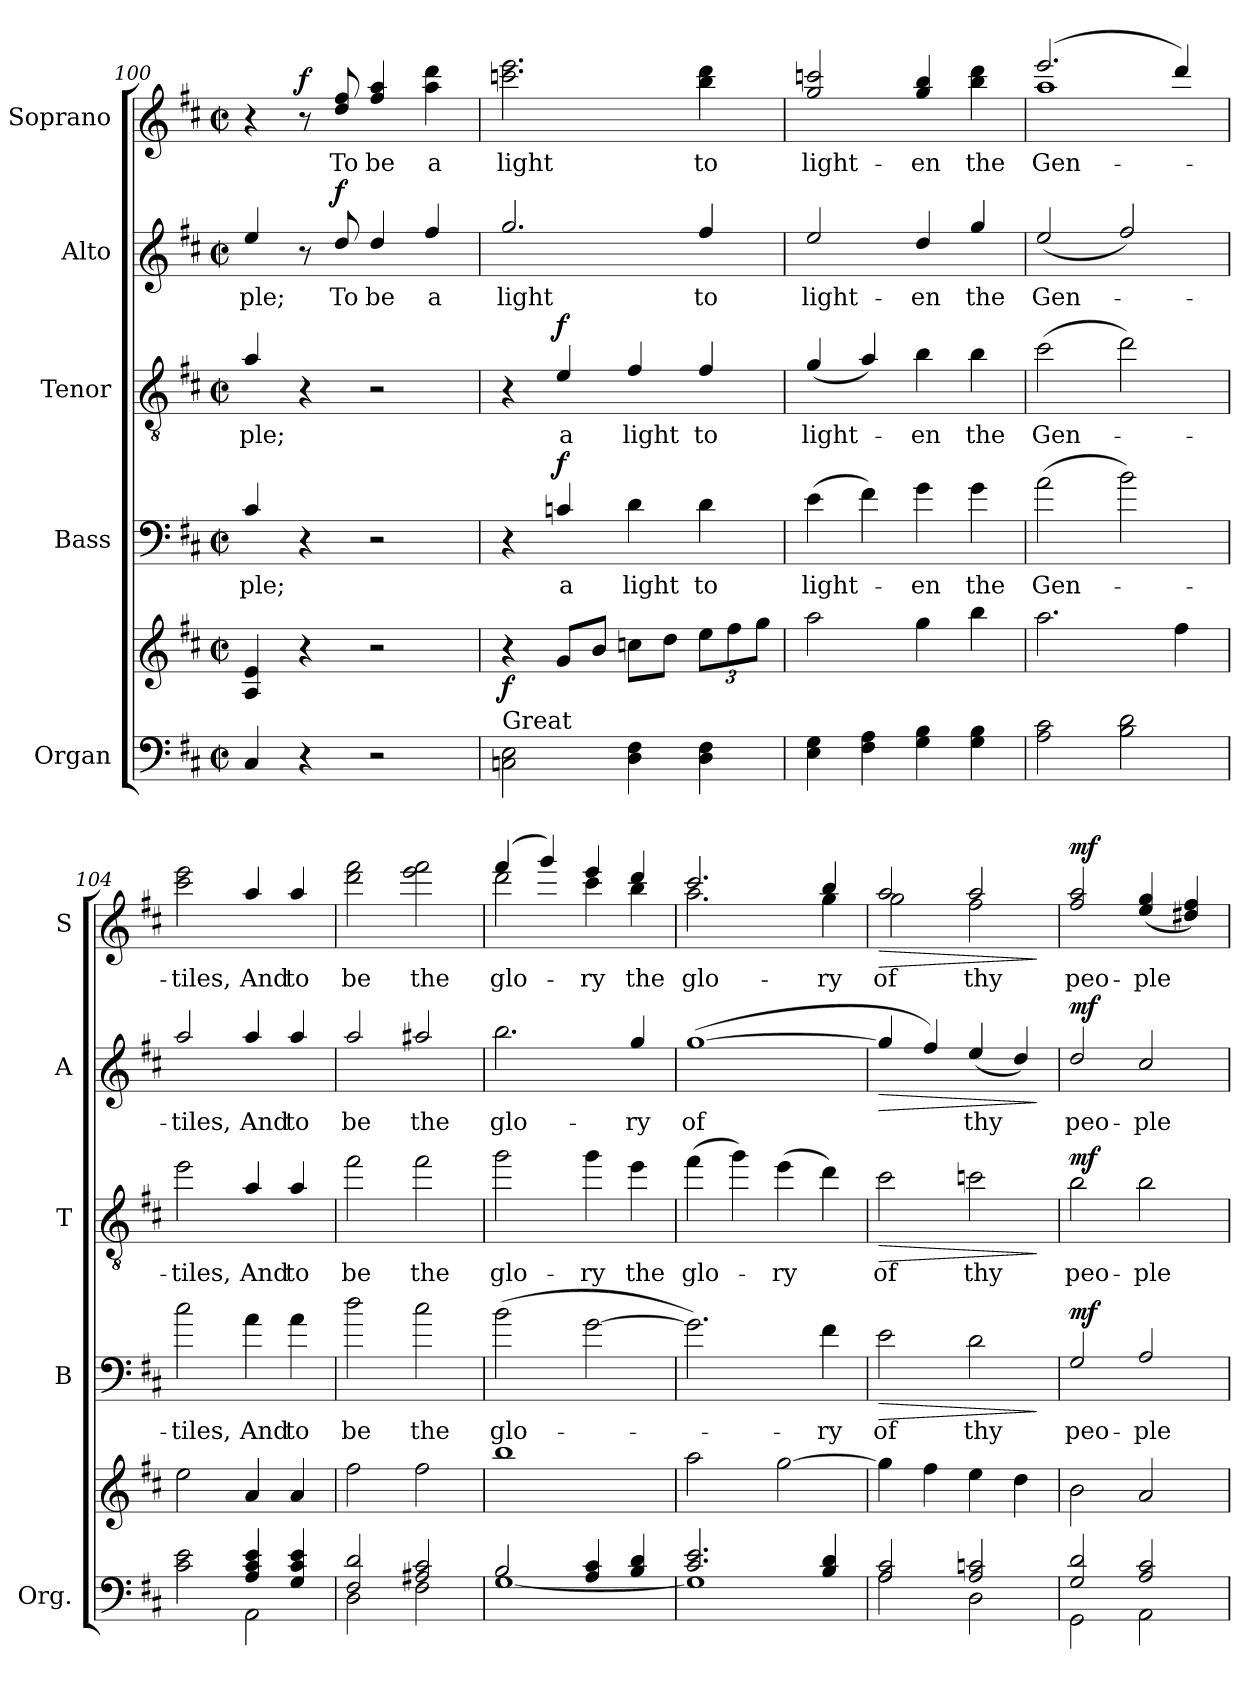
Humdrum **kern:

**kern	**kern	**dynam	**kern	**text	**dynam	**kern	**text	**dynam	**kern	**text	**dynam	**kern	**text	**dynam
*part5	*part5	*part5	*part4	*part4	*part4	*part3	*part3	*part3	*part2	*part2	*part2	*part1	*part1	*part1
*staff6	*staff5	*staff5/6	*staff4	*staff4	*staff4	*staff3	*staff3	*staff3	*staff2	*staff2	*staff2	*staff1	*staff1	*staff1
*I"Organ	*	*	*I"Bass	*	*	*I"Tenor	*	*	*I"Alto	*	*	*I"Soprano	*	*
*I'Org.	*	*	*I'B	*	*	*I'T	*	*	*I'A	*	*	*I'S	*	*
*clefF4	*clefG2	*	*clefF4	*	*	*clefGv2	*	*	*clefG2	*	*	*clefG2	*	*
*	*	*	*ITrd7c12	*	*	*ITrd7c12	*	*	*ITrd7c12	*	*	*ITrd7c12	*	*
*k[f#c#]	*k[f#c#]	*	*k[f#c#]	*	*	*k[f#c#]	*	*	*k[f#c#]	*	*	*k[f#c#]	*	*
*D:	*D:	*	*D:	*	*	*D:	*	*	*D:	*	*	*D:	*	*
*M2/2	*M2/2	*	*M2/2	*	*	*M2/2	*	*	*M2/2	*	*	*M2/2	*	*
*met(c|)	*met(c|)	*	*met(c|)	*	*	*met(c|)	*	*	*met(c|)	*	*	*met(c|)	*	*
=100	=100	=100	=100	=100	=100	=100	=100	=100	=100	=100	=100	=100	=100	=100
!	!	!	!	!LO:LY:b	!	!	!LO:LY:b	!	!	!LO:LY:b	!	!	!	!
4C#/	4A/ 4e/	.	4C#/	-ple;	.	4A/	-ple;	.	4e/	-ple;	.	4r	.	.
!	!	!	!	!	!	!	!	!	!	!	!	!	!	!LO:DY:a
4r	4r	.	4r	.	.	4r	.	.	8r	.	.	8r	.	f
!	!	!	!	!	!	!	!	!	!	!LO:LY:b	!LO:DY:a	!	!LO:LY:b	!
.	.	.	.	.	.	.	.	.	8d/	To	f	8d/ 8f#/	To	.
!	!	!	!	!	!	!	!	!	!	!LO:LY:b	!	!	!LO:LY:b	!
2r	2r	.	2r	.	.	2r	.	.	4d/	be	.	4f#/ 4a/	be	.
!	!	!	!	!	!	!	!	!	!	!LO:LY:b	!	!	!LO:LY:b	!
.	.	.	.	.	.	.	.	.	4f#/	a	.	4a\ 4dd\	a	.
=101	=101	=101	=101	=101	=101	=101	=101	=101	=101	=101	=101	=101	=101	=101
!LO:TX:a:t=Great	!	!	!	!	!	!	!	!	!	!	!	!	!	!
!	!	!LO:DY:b	!	!	!	!	!	!	!	!LO:LY:b	!	!	!LO:LY:b	!
2Cn\ 2E\	4r	f	4r	.	.	4r	.	.	2.g/	light	.	2.ccn\ 2.ee\	light	.
!	!	!	!	!LO:LY:b	!LO:DY:a	!	!LO:LY:b	!LO:DY:a	!	!	!	!	!	!
.	8g/L	.	4Cn/	a	f	4E/	a	f	.	.	.	.	.	.
.	8b/J	.	.	.	.	.	.	.	.	.	.	.	.	.
!	!	!	!	!LO:LY:b	!	!	!LO:LY:b	!	!	!	!	!	!	!
4D\ 4F#\	8ccn\L	.	4D\	light	.	4F#/	light	.	.	.	.	.	.	.
.	8dd\J	.	.	.	.	.	.	.	.	.	.	.	.	.
!	!	!	!	!LO:LY:b	!	!	!LO:LY:b	!	!	!LO:LY:b	!	!	!LO:LY:b	!
4D\ 4F#\	12ee\L	.	4D\	to	.	4F#/	to	.	4f#/	to	.	4b\ 4dd\	to	.
.	12ff#\	.	.	.	.	.	.	.	.	.	.	.	.	.
.	12gg\J	.	.	.	.	.	.	.	.	.	.	.	.	.
=102	=102	=102	=102	=102	=102	=102	=102	=102	=102	=102	=102	=102	=102	=102
!	!	!	!	!LO:LY:b	!	!	!LO:LY:b	!	!	!LO:LY:b	!	!	!LO:LY:b	!
4E\ 4G\	2aa\	.	(>4E\	light-	.	(<4G/	light-	.	2e/	light-	.	2g/ 2ccn/	light-	.
4F#\ 4A\	.	.	4F#\)	.	.	4A/)	.	.	.	.	.	.	.	.
!	!	!	!	!LO:LY:b	!	!	!LO:LY:b	!	!	!LO:LY:b	!	!	!LO:LY:b	!
4G\ 4B\	4gg\	.	4G\	-en	.	4B\	-en	.	4d/	-en	.	4g/ 4b/	-en	.
!	!	!	!	!LO:LY:b	!	!	!LO:LY:b	!	!	!LO:LY:b	!	!	!LO:LY:b	!
4G\ 4B\	4bb\	.	4G\	the	.	4B\	the	.	4g/	the	.	4b\ 4dd\	the	.
=103	=103	=103	=103	=103	=103	=103	=103	=103	=103	=103	=103	=103	=103	=103
!	!	!	!	!LO:LY:b	!	!	!LO:LY:b	!	!	!LO:LY:b	!	!	!LO:LY:b	!
*	*	*	*	*	*	*	*	*	*	*	*	*^	*	*
2A\ 2c#\	2.aa\	.	(>2A\	Gen-	.	(>2c#\	Gen-	.	(<2e/	Gen-	.	(2.ee/	1a	Gen-	.
2B\ 2d\	.	.	2B\)	.	.	2d\)	.	.	2f#/)	.	.	.	.	.	.
.	4ff#\	.	.	.	.	.	.	.	.	.	.	4dd/)	.	.	.
*	*	*	*	*	*	*	*	*	*	*	*	*v	*v	*	*
!!LO:PB:g=z
=104	=104	=104	=104	=104	=104	=104	=104	=104	=104	=104	=104	=104	=104	=104
*^	*	*	*	*	*	*	*	*	*	*	*	*	*	*
!	!	!	!	!	!LO:LY:b	!	!	!LO:LY:b	!	!	!LO:LY:b	!	!	!LO:LY:b	!
2c#\ 2e\	2ryy	2ee\	.	2c#\	-tiles,	.	2e\	-tiles,	.	2a/	-tiles,	.	2cc#\ 2ee\	-tiles,	.
!	!	!	!	!	!LO:LY:b	!	!	!LO:LY:b	!	!	!LO:LY:b	!	!	!LO:LY:b	!
4A/ 4c#/ 4e/	2AA\	4a/	.	4A\	And	.	4A/	And	.	4a/	And	.	4a/	And	.
!	!	!	!	!	!LO:LY:b	!	!	!LO:LY:b	!	!	!LO:LY:b	!	!	!LO:LY:b	!
4G/ 4c#/ 4e/	.	4a/	.	4A\	to	.	4A/	to	.	4a/	to	.	4a/	to	.
=105	=105	=105	=105	=105	=105	=105	=105	=105	=105	=105	=105	=105	=105	=105	=105
!	!	!	!	!	!LO:LY:b	!	!	!LO:LY:b	!	!	!LO:LY:b	!	!	!LO:LY:b	!
2F#/ 2d/	2D\	2ff#\	.	2d\	be	.	2f#\	be	.	2a/	be	.	2dd\ 2ff#\	be	.
!	!	!	!	!	!LO:LY:b	!	!	!LO:LY:b	!	!	!LO:LY:b	!	!	!LO:LY:b	!
2A#X/ 2c#/	2F#\	2ff#\	.	2c#\	the	.	2f#\	the	.	2a#X/	the	.	2ee\ 2ff#\	the	.
=106	=106	=106	=106	=106	=106	=106	=106	=106	=106	=106	=106	=106	=106	=106	=106
!	!	!	!	!	!LO:LY:b	!	!	!LO:LY:b	!	!	!LO:LY:b	!	!	!LO:LY:b	!
*	*	*	*	*	*	*	*	*	*	*	*	*	*^	*	*
2B/	[<1G	1bb	.	(>2B\	glo-	.	2g\	glo-	.	2.b\	glo-	.	(4ff#/	2dd\	glo-	.
.	.	.	.	.	.	.	.	.	.	.	.	.	4gg/)	.	.	.
!	!	!	!	!	!	!	!	!LO:LY:b	!	!	!	!	!	!	!LO:LY:b	!
4A/ 4c#/	.	.	.	[2G\	.	.	4g\	-ry	.	.	.	.	4ee/	4cc#\	-ry	.
!	!	!	!	!	!	!	!	!LO:LY:b	!	!	!LO:LY:b	!	!	!	!LO:LY:b	!
4B/ 4d/	.	.	.	.	.	.	4e\	the	.	4g/	-ry	.	4dd/	4b\	the	.
=107	=107	=107	=107	=107	=107	=107	=107	=107	=107	=107	=107	=107	=107	=107	=107	=107
!	!	!	!	!	!	!	!	!LO:LY:b	!	!	!LO:LY:b	!	!	!	!LO:LY:b	!
2.c#/ 2.e/	1G]	2aa\	.	2.G\])	.	.	(>4f#\	glo-	.	(<[1g	of	.	2.cc#/	2.a\	glo-	.
.	.	.	.	.	.	.	4g\)	.	.	.	.	.	.	.	.	.
!	!	!	!	!	!	!	!	!LO:LY:b	!	!	!	!	!	!	!	!
.	.	[2gg\	.	.	.	.	(>4e\	-ry	.	.	.	.	.	.	.	.
!	!	!	!	!	!LO:LY:b	!	!	!	!	!	!	!	!	!	!LO:LY:b	!
4B/ 4d/	.	.	.	4F#\	-ry	.	4d\)	.	.	.	.	.	4b/	4g\	-ry	.
=108	=108	=108	=108	=108	=108	=108	=108	=108	=108	=108	=108	=108	=108	=108	=108	=108
!	!	!	!	!	!LO:LY:b	!LO:HP:b	!	!LO:LY:b	!LO:HP:b	!	!	!LO:HP:b	!	!	!LO:LY:b	!LO:HP:b
2A/ 2c#/	2A\	4gg\]	.	2E\	of	>	2c#\	of	>	4g/]	.	>	2a/	2g\	of	>
.	.	4ff#\	.	.	.	.	.	.	.	4f#/)	.	.	.	.	.	.
!	!	!	!	!	!LO:LY:b	!	!	!LO:LY:b	!	!	!LO:LY:b	!	!	!	!LO:LY:b	!
2A/ 2cn/	2D\	4ee\	.	2D\	thy	.	2cn\	thy	.	(<4e/	thy	.	2a/	2f#\	thy	.
.	.	4dd\	.	.	.	.	.	.	.	4d/)	.	.	.	.	.	.
*v	*v	*	*	*	*	*	*	*	*	*	*	*	*v	*v	*	*
.	.	.	.	.	]	.	.	]	.	.	]	.	.	]
=109	=109	=109	=109	=109	=109	=109	=109	=109	=109	=109	=109	=109	=109	=109
*^	*	*	*	*	*	*	*	*	*	*	*	*	*	*
!	!	!	!	!	!LO:LY:b	!LO:DY:a	!	!LO:LY:b	!LO:DY:a	!	!LO:LY:b	!LO:DY:a	!	!LO:LY:b	!LO:DY:a
2G/ 2d/	2GG\	2b\	.	2GG/	peo-	mf	2B\	peo-	mf	2d/	peo-	mf	2f#/ 2a/	peo-	mf
!	!	!	!	!	!LO:LY:b	!	!	!LO:LY:b	!	!	!LO:LY:b	!	!	!LO:LY:b	!
2A/ 2c#/	2AA\	2a/	.	2AA/	-ple	.	2B\	-ple	.	2c#/	-ple	.	(<4e/ 4g/	-ple	.
.	.	.	.	.	.	.	.	.	.	.	.	.	4d#X/ 4f#/)	.	.
*v	*v	*	*	*	*	*	*	*	*	*	*	*	*	*	*
=	=	=	=	=	=	=	=	=	=	=	=	=	=	=
*-	*-	*-	*-	*-	*-	*-	*-	*-	*-	*-	*-	*-	*-	*-
